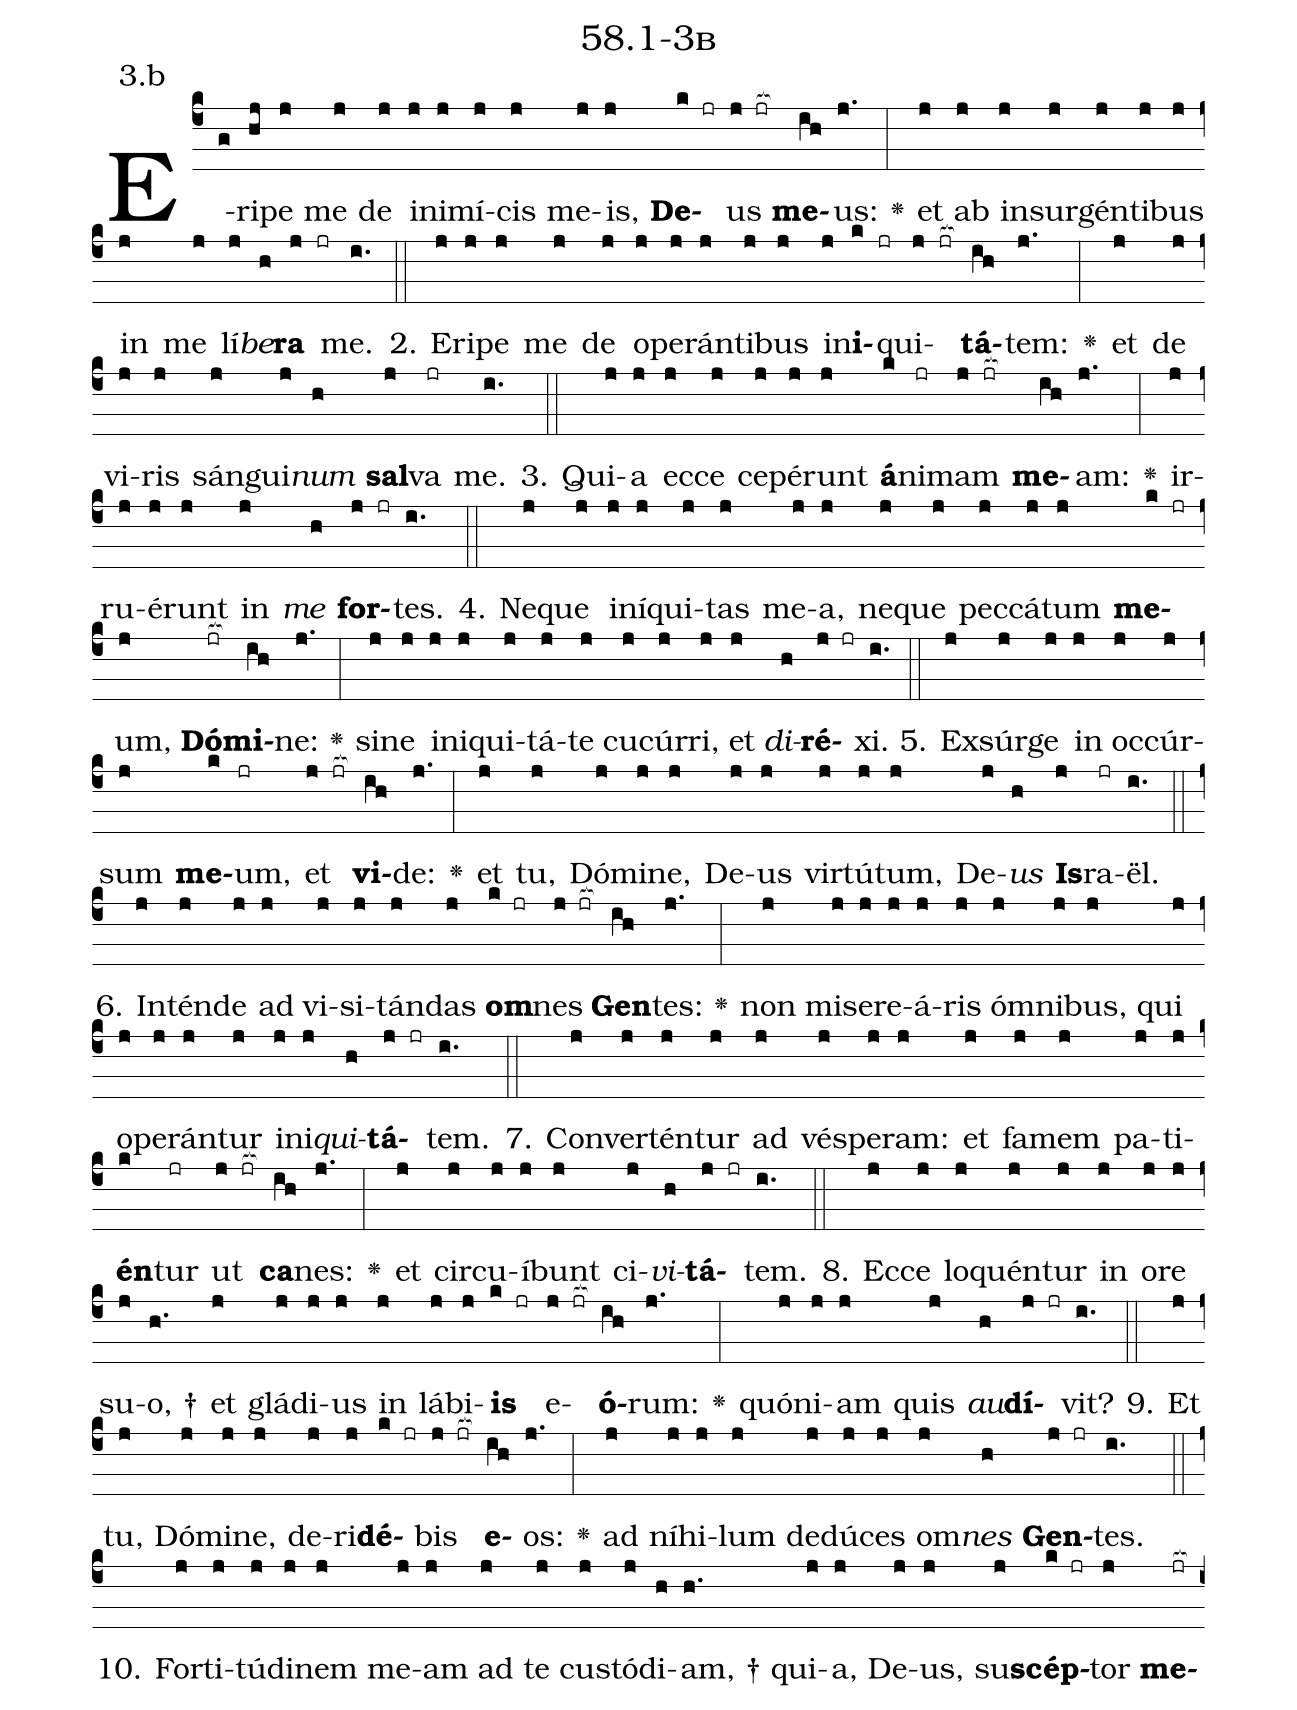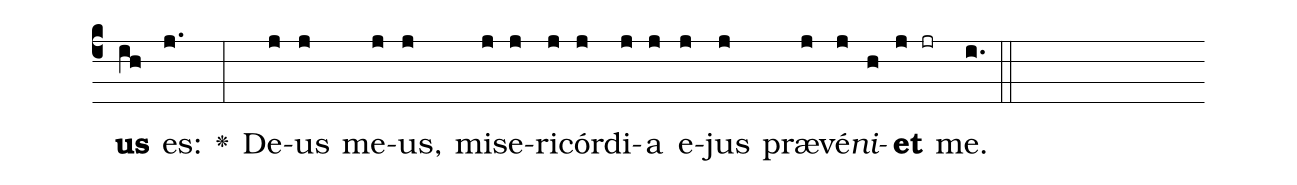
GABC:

name: 58.1-3b;
annotation: 3.b;
%%
(c4)E(g)ri(hj)pe(j) me(j) de(j) in(j)i(j)mí(j)cis(j) me(j)is,(j) <b>De</b>(k jr)us(j jr[ocb:1{]) <b>me</b>(ih[ocb:0}])us:(j.) <v>\greheightstar</v>(:) et(j) ab(j) in(j)sur(j)gén(j)ti(j)bus(j) in(j) me(j) lí(j)<i>be</i>(h)<b>ra</b>(j jr) me.(i.) (::)
2. E(j)ri(j)pe(j) me(j) de(j) o(j)pe(j)rán(j)ti(j)bus(j) in(j)<b>i</b>(k jr)qui(j jr[ocb:1{])<b>tá</b>(ih[ocb:0}])tem:(j.) <v>\greheightstar</v>(:) et(j) de(j) vi(j)ris(j) sán(j)gui(j)<i>num</i>(h) <b>sal</b>(j)va(jr) me.(i.) (::)
3. Qui(j)a(j) ec(j)ce(j) ce(j)pé(j)runt(j) <b>á</b>(k)ni(jr)mam(j jr[ocb:1{]) <b>me</b>(ih[ocb:0}])am:(j.) <v>\greheightstar</v>(:) ir(j)ru(j)é(j)runt(j) in(j) <i>me</i>(h) <b>for</b>(j jr)tes.(i.) (::)
4. Ne(j)que(j) in(j)í(j)qui(j)tas(j) me(j)a,(j) ne(j)que(j) pec(j)cá(j)tum(j) <b>me</b>(k jr)um,(j) <b>Dó</b>(jr[ocb:1{])<b>mi</b>(ih[ocb:0}])ne:(j.) <v>\greheightstar</v>(:) si(j)ne(j) in(j)i(j)qui(j)tá(j)te(j) cu(j)cúr(j)ri,(j) et(j) <i>di</i>(h)<b>ré</b>(j jr)xi.(i.) (::)
5. Ex(j)súr(j)ge(j) in(j) oc(j)cúr(j)sum(j) <b>me</b>(k)um,(jr) et(j jr[ocb:1{]) <b>vi</b>(ih[ocb:0}])de:(j.) <v>\greheightstar</v>(:) et(j) tu,(j) Dó(j)mi(j)ne,(j) De(j)us(j) vir(j)tú(j)tum,(j) De(j)<i>us</i>(h) <b>Is</b>(j)ra(jr)ël.(i.) (::)
6. In(j)tén(j)de(j) ad(j) vi(j)si(j)tán(j)das(j) <b>om</b>(k jr)nes(j jr[ocb:1{]) <b>Gen</b>(ih[ocb:0}])tes:(j.) <v>\greheightstar</v>(:) non(j) mi(j)se(j)re(j)á(j)ris(j) óm(j)ni(j)bus,(j) qui(j) o(j)pe(j)rán(j)tur(j) in(j)i(j)<i>qui</i>(h)<b>tá</b>(j jr)tem.(i.) (::)
7. Con(j)ver(j)tén(j)tur(j) ad(j) vés(j)pe(j)ram:(j) et(j) fa(j)mem(j) pa(j)ti(j)<b>én</b>(k)tur(jr) ut(j jr[ocb:1{]) <b>ca</b>(ih[ocb:0}])nes:(j.) <v>\greheightstar</v>(:) et(j) cir(j)cu(j)í(j)bunt(j) ci(j)<i>vi</i>(h)<b>tá</b>(j jr)tem.(i.) (::)
8. Ec(j)ce(j) lo(j)quén(j)tur(j) in(j) o(j)re(j) su(j)o, †(h.) et(j) glá(j)di(j)us(j) in(j) lá(j)bi(j)<b>is</b>(k jr) e(j jr[ocb:1{])<b>ó</b>(ih[ocb:0}])rum:(j.) <v>\greheightstar</v>(:) quón(j)i(j)am(j) quis(j) <i>au</i>(h)<b>dí</b>(j jr)vit?(i.) (::)
9. Et(j) tu,(j) Dó(j)mi(j)ne,(j) de(j)ri(j)<b>dé</b>(k jr)bis(j jr[ocb:1{]) <b>e</b>(ih[ocb:0}])os:(j.) <v>\greheightstar</v>(:) ad(j) ní(j)hi(j)lum(j) de(j)dú(j)ces(j) om(j)<i>nes</i>(h) <b>Gen</b>(j jr)tes.(i.) (::)
10. For(j)ti(j)tú(j)di(j)nem(j) me(j)am(j) ad(j) te(j) cus(j)tó(j)di(h)am, †(h.) qui(j)a,(j) De(j)us,(j) su(j)<b>scép</b>(k jr)tor(j) <b>me</b>(jr[ocb:1{])<b>us</b>(ih[ocb:0}]) es:(j.) <v>\greheightstar</v>(:) De(j)us(j) me(j)us,(j) mi(j)se(j)ri(j)cór(j)di(j)a(j) e(j)jus(j) præ(j)vé(j)<i>ni</i>(h)<b>et</b>(j jr) me.(i.) (::)
